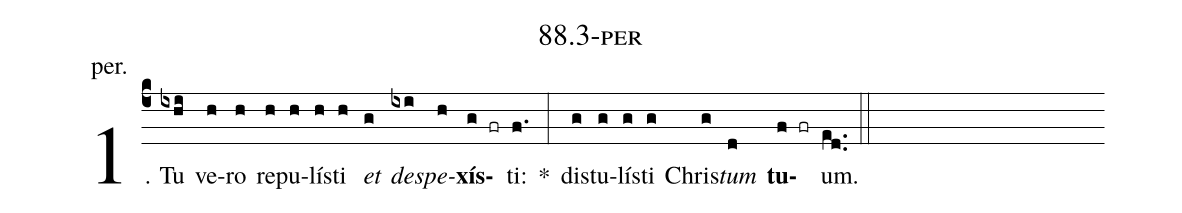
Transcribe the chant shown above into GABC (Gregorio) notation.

name: 88.3-per;
annotation: per.;
%%
(c4)1. Tu(ixhi) ve(h)ro(h) re(h)pu(h)lís(h)ti(h) <i>et</i>(g) <i>de</i>(ixi)<i>spe</i>(h)<b>xís</b>(g fr)ti:(f.) *(:) dis(g)tu(g)lís(g)ti(g) Chris(g)<i>tum</i>(d) <b>tu</b>(f fr)um.(ed..) (::)


%E(g) u(g) o(g) u(d) a(f) e.(ed..) (::)
